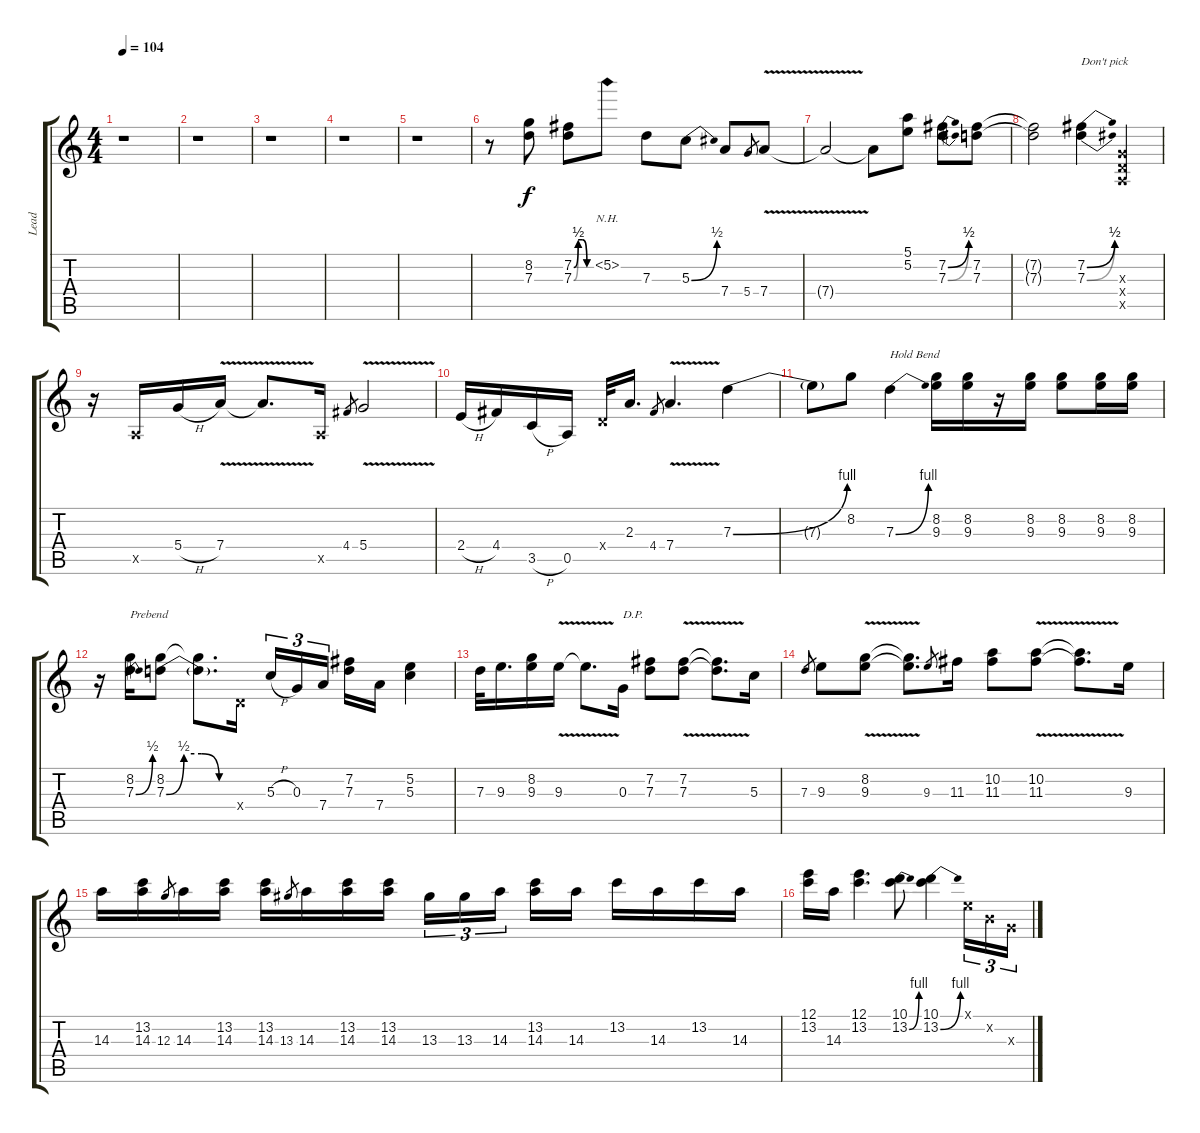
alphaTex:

\track ("Lead" "Lead") {instrument distortionguitar}
\staff {score tabs}
\tuning (E4 B3 G3 D3 A2 E2) {hide}
\ts (4 4)
\tempo 104
\clef g2
\ks c
r.1{dy f} |
r.1 |
r.1 |
r.1 |
r.1 |
r.8 (8.2 7.3).8 (7.2{be (custom 0 0 15 2 30 2 45 0 60 0)} 7.3{be (custom 0 0 15 2 30 2 45 0 60 0)}).8 5.2{nh}.8 7.3.8 5.3{be (bend 0 0 60 2)}.8 7.4.8 5.4.8{gr} 7.4{v}.8 |
7.4{t}.2 7.4{t}.8 (5.1 5.2).8 (7.2{be (bend 0 0 60 2)} 7.3{be (bend 0 0 60 2)}).8 (7.2 7.3).8 |
(7.2{t} 7.3{t}).2 (7.2{be (bend 0 0 60 2)} 7.3{be (bend 0 0 60 2)}).4{txt "Don't pick"} (0.3{x} 0.4{x} 0.5{x}).4 |
r.16 0.5{x}.16 5.4{h}.16 7.4{v}.16 7.4{t}.8{d} 0.5{x}.16 4.4.8{gr} 5.4{v}.2 |
2.4{h}.16 4.4.16 3.5{h}.16 0.5.16 0.4{x}.32 2.3.16{d} 4.4.8{gr} 7.4{v}.4{d} 7.3{be (bend 0 0 60 4)}.4 |
7.3{t}.8 8.2.8 7.3{be (bend 0 0 60 4)}.4{txt "Hold Bend"} (8.2 9.3).16 (8.2 9.3).16 r.16 (8.2 9.3).16 (8.2 9.3).8 (8.2 9.3).16 (8.2 9.3).16 |
r.16 (8.2 7.3{be (bend 0 0 60 2)}).16{txt "Prebend"} (8.2 7.3{be (custom 0 0 15 2 30 2 45 0 60 0)}).8 (8.2{t} 7.3{t}).8{d} 0.4{x}.16 5.3{h}.16{tu (3 2)} 0.3.16{tu (3 2)} 7.4.16{tu (3 2)} (7.2 7.3).16 7.4.16 (5.2 5.3).4 |
7.3.32 9.3.16{d} (8.2 9.3).16 9.3{v}.16 9.3{t}.8{d} 0.3.16{txt "D.P."} (7.2 7.3).8 (7.2{v} 7.3{v}).8 (7.2{t} 7.3{t}).8{d} 5.3.16 |
7.3.8{gr} 9.3.8 (8.2{v} 9.3{v}).8 (8.2{t} 9.3{t}).8{d} 9.3.8{gr} 11.3.16 (10.2 11.3).8 (10.2{v} 11.3{v}).8 (10.2{t} 11.3{t}).8{d} 9.3.16 |
14.3.16 (13.2 14.3).16 12.3.8{gr} 14.3.16 (13.2 14.3).16 (13.2 14.3).16 13.3.8{gr} 14.3.16 (13.2 14.3).16 (13.2 14.3).16 13.3.16{tu (3 2)} 13.3.16{tu (3 2)} 14.3.16{tu (3 2)} (13.2 14.3).16 14.3.16 13.2.16 14.3.16 13.2.16 14.3.16 |
(12.1 13.2).16 14.3.16 (12.1 13.2).4{d} (10.1 13.2{be (bend 0 0 60 4)}).8 (10.1 13.2{be (bend 0 0 60 4)}).4 0.1{x}.16{tu (3 2)} 0.2{x}.16{tu (3 2)} 0.3{x}.16{tu (3 2)}
